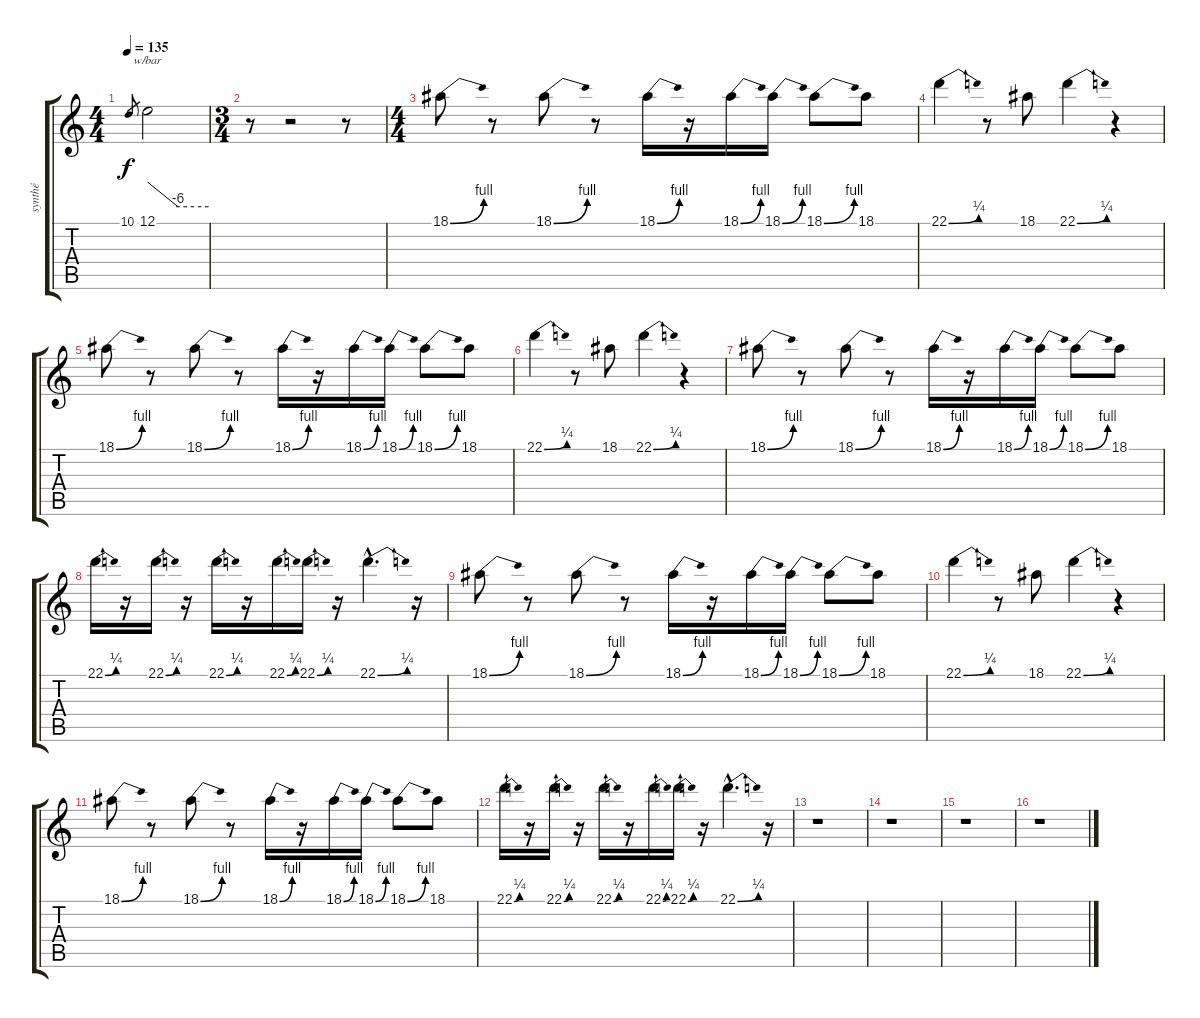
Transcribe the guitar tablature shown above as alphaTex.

\track ("synthé" "synthé") {instrument drawbarorgan}
\staff {score tabs}
\tuning (E4 B3 G3 D3 A2 E2) {hide}
\ts (4 4)
\tempo 135
\clef g2
\ks c
10.1.8{gr dy f instrument drawbarorgan} 12.1.2{tbe (custom default 0 0 30 -24 60 -24)} |
\ts (3 4)
r.8 r.2 r.8 |
\ts (4 4)
18.1{be (bend 0 0 60 4)}.8 r.8 18.1{be (bend 0 0 60 4)}.8 r.8 18.1{be (bend 0 0 60 4)}.16 r.16 18.1{be (bend 0 0 60 4)}.16 18.1{be (bend 0 0 60 4)}.16 18.1{be (bend 0 0 60 4)}.8 18.1.8 |
22.1{be (bend 0 0 60 1)}.4 r.8 18.1.8 22.1{be (bend 0 0 60 1)}.4 r.4 |
18.1{be (bend 0 0 60 4)}.8 r.8 18.1{be (bend 0 0 60 4)}.8 r.8 18.1{be (bend 0 0 60 4)}.16 r.16 18.1{be (bend 0 0 60 4)}.16 18.1{be (bend 0 0 60 4)}.16 18.1{be (bend 0 0 60 4)}.8 18.1.8 |
22.1{be (bend 0 0 60 1)}.4 r.8 18.1.8 22.1{be (bend 0 0 60 1)}.4 r.4 |
18.1{be (bend 0 0 60 4)}.8 r.8 18.1{be (bend 0 0 60 4)}.8 r.8 18.1{be (bend 0 0 60 4)}.16 r.16 18.1{be (bend 0 0 60 4)}.16 18.1{be (bend 0 0 60 4)}.16 18.1{be (bend 0 0 60 4)}.8 18.1.8 |
22.1{be (bend 0 0 60 1)}.16 r.16 22.1{be (bend 0 0 60 1)}.16 r.16 22.1{be (bend 0 0 60 1)}.16 r.16 22.1{be (bend 0 0 60 1)}.16 22.1{be (bend 0 0 60 1)}.16 r.16 22.1{be (bend 0 0 60 1) hac}.4{d} r.16 |
18.1{be (bend 0 0 60 4)}.8 r.8 18.1{be (bend 0 0 60 4)}.8 r.8 18.1{be (bend 0 0 60 4)}.16 r.16 18.1{be (bend 0 0 60 4)}.16 18.1{be (bend 0 0 60 4)}.16 18.1{be (bend 0 0 60 4)}.8 18.1.8 |
22.1{be (bend 0 0 60 1)}.4 r.8 18.1.8 22.1{be (bend 0 0 60 1)}.4 r.4 |
18.1{be (bend 0 0 60 4)}.8 r.8 18.1{be (bend 0 0 60 4)}.8 r.8 18.1{be (bend 0 0 60 4)}.16 r.16 18.1{be (bend 0 0 60 4)}.16 18.1{be (bend 0 0 60 4)}.16 18.1{be (bend 0 0 60 4)}.8 18.1.8 |
22.1{be (bend 0 0 60 1)}.16 r.16 22.1{be (bend 0 0 60 1)}.16 r.16 22.1{be (bend 0 0 60 1)}.16 r.16 22.1{be (bend 0 0 60 1)}.16 22.1{be (bend 0 0 60 1)}.16 r.16 22.1{be (bend 0 0 60 1) hac}.4{d} r.16 |
r.1 |
r.1 |
r.1 |
r.1
